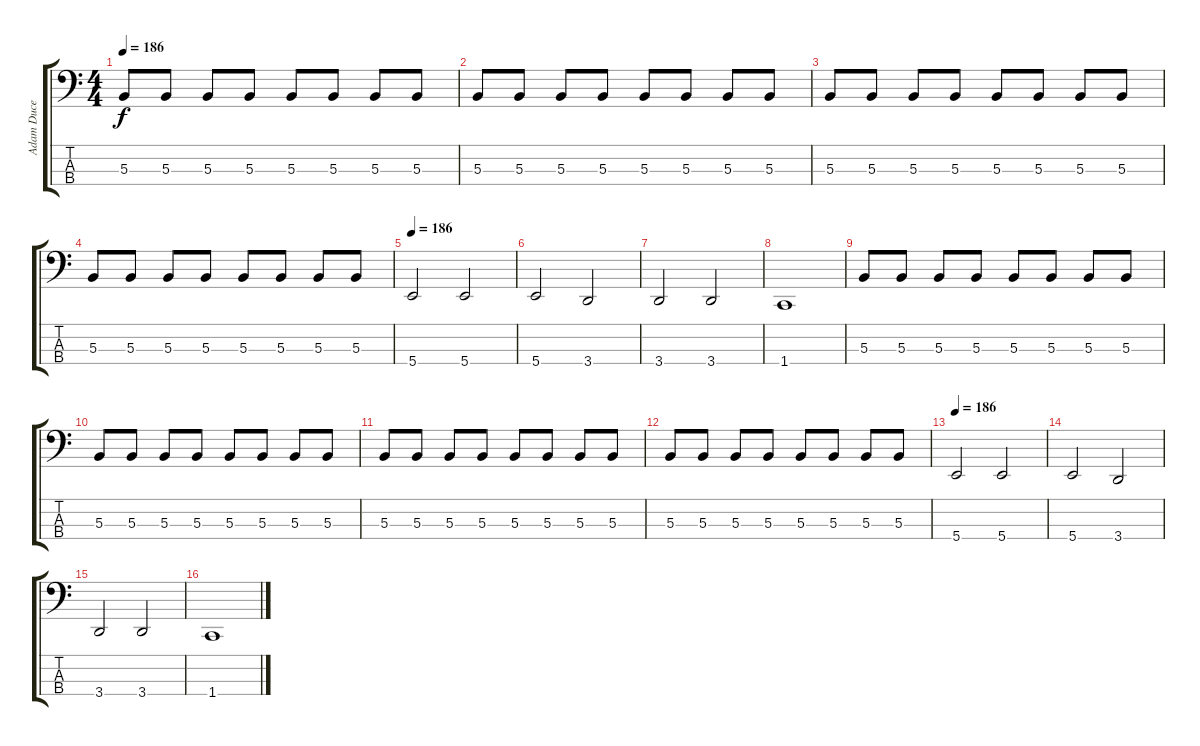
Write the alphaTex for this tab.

\track ("Adam Duce" "Adam Duce") {instrument electricbassfinger}
\staff {score tabs}
\tuning (E2 B1 Gb1 B0) {hide}
\ts (4 4)
\tempo 186
\clef f4
\ks c
5.3.8{dy f} 5.3.8 5.3.8 5.3.8 5.3.8 5.3.8 5.3.8 5.3.8 |
5.3.8 5.3.8 5.3.8 5.3.8 5.3.8 5.3.8 5.3.8 5.3.8 |
5.3.8 5.3.8 5.3.8 5.3.8 5.3.8 5.3.8 5.3.8 5.3.8 |
5.3.8 5.3.8 5.3.8 5.3.8 5.3.8 5.3.8 5.3.8 5.3.8 |
\tempo 186
5.4.2 5.4.2 |
5.4.2 3.4.2 |
3.4.2 3.4.2 |
1.4.1 |
5.3.8 5.3.8 5.3.8 5.3.8 5.3.8 5.3.8 5.3.8 5.3.8 |
5.3.8 5.3.8 5.3.8 5.3.8 5.3.8 5.3.8 5.3.8 5.3.8 |
5.3.8 5.3.8 5.3.8 5.3.8 5.3.8 5.3.8 5.3.8 5.3.8 |
5.3.8 5.3.8 5.3.8 5.3.8 5.3.8 5.3.8 5.3.8 5.3.8 |
\tempo 186
5.4.2 5.4.2 |
5.4.2 3.4.2 |
3.4.2 3.4.2 |
1.4.1
